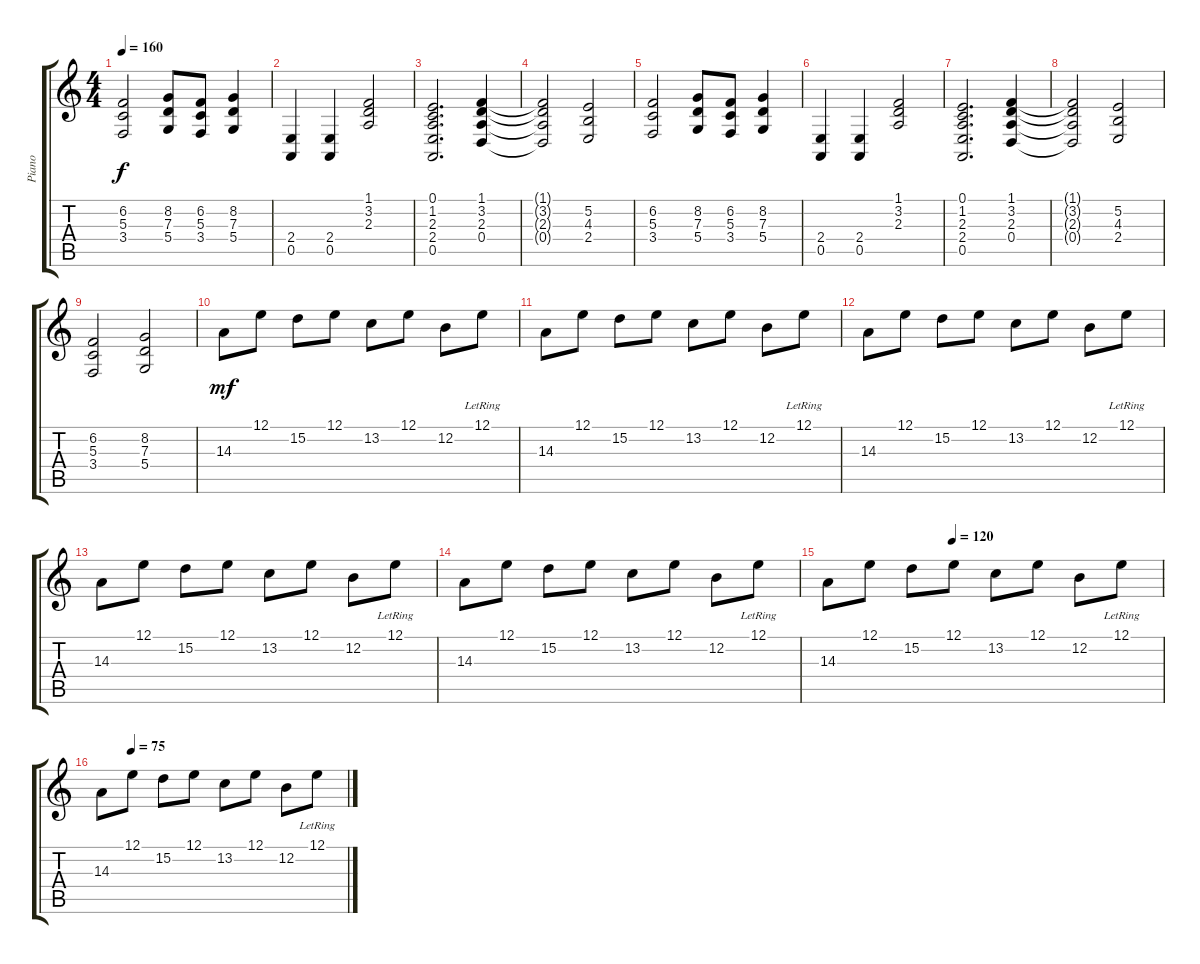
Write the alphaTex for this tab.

\track ("Piano" "Piano") {instrument electricgrandpiano}
\staff {score tabs}
\tuning (E4 B3 G3 D3 A2 E2) {hide}
\ts (4 4)
\tempo 160
\clef g2
\ks c
(6.2 5.3 3.4).2{dy f} (8.2 7.3 5.4).8 (6.2 5.3 3.4).8 (8.2 7.3 5.4).4 |
(2.4 0.5).4 (2.4 0.5).4 (1.1 3.2 2.3).2 |
(0.1 1.2 2.3 2.4 0.5).2{d} (1.1 3.2 2.3 0.4).4 |
(1.1{t} 3.2{t} 2.3{t} 0.4{t}).2 (5.2 4.3 2.4).2 |
(6.2 5.3 3.4).2 (8.2 7.3 5.4).8 (6.2 5.3 3.4).8 (8.2 7.3 5.4).4 |
(2.4 0.5).4 (2.4 0.5).4 (1.1 3.2 2.3).2 |
(0.1 1.2 2.3 2.4 0.5).2{d} (1.1 3.2 2.3 0.4).4 |
(1.1{t} 3.2{t} 2.3{t} 0.4{t}).2 (5.2 4.3 2.4).2 |
(6.2 5.3 3.4).2 (8.2 7.3 5.4).2 |
14.3.8{dy mf} 12.1.8 15.2.8 12.1.8 13.2.8 12.1.8 12.2.8 12.1{lr}.8 |
14.3.8 12.1.8 15.2.8 12.1.8 13.2.8 12.1.8 12.2.8 12.1{lr}.8 |
14.3.8 12.1.8 15.2.8 12.1.8 13.2.8 12.1.8 12.2.8 12.1{lr}.8 |
14.3.8 12.1.8 15.2.8 12.1.8 13.2.8 12.1.8 12.2.8 12.1{lr}.8 |
14.3.8 12.1.8 15.2.8 12.1.8 13.2.8 12.1.8 12.2.8 12.1{lr}.8 |
\tempo (120 0.375)
14.3.8 12.1.8 15.2.8 12.1.8 13.2.8 12.1.8 12.2.8 12.1{lr}.8 |
\tempo (75 0.125)
14.3.8 12.1.8 15.2.8 12.1.8 13.2.8 12.1.8 12.2.8 12.1{lr}.8
